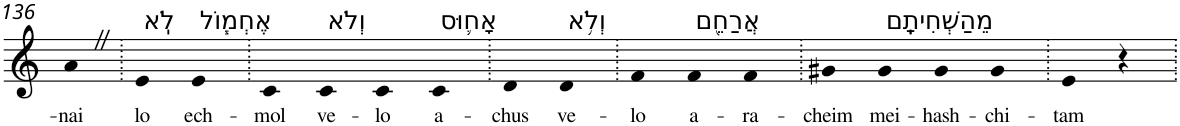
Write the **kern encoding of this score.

**kern	**text
*part1	*part1
*staff1	*staff1
*I"Piano	*
*I'Pno	*
!!LO:PB:g=z
*clefG2	*
*k[]	*
=136	=136
!	!LO:LY:b
4aZ	-nai
=137.	=137.
!LO:TX:a:t=לֹֽא	!
!	!LO:LY:b
4e	lo
!LO:TX:a:t=אֶחְמ֧וֹל	!
!	!LO:LY:b
4e	ech-
=138.	=138.
!	!LO:LY:b
4c	-mol
!LO:TX:a:t=וְלֹא	!
!	!LO:LY:b
4c	ve-
!	!LO:LY:b
4c	-lo
!LO:TX:a:t=אָח֛וּס	!
!	!LO:LY:b
4c	a-
=139.	=139.
!	!LO:LY:b
4d	-chus
!LO:TX:a:t=וְלֹ֥א	!
!	!LO:LY:b
4d	ve-
=140.	=140.
!	!LO:LY:b
4f	-lo
!LO:TX:a:t=אֲרַחֵ֖ם	!
!	!LO:LY:b
4f	a-
!	!LO:LY:b
4f	-ra-
=141.	=141.
!	!LO:LY:b
4g#X	-cheim
!LO:TX:a:t=מֵהַשְׁחִיתָֽם	!
!	!LO:LY:b
4g#	mei-
!	!LO:LY:b
4g#	-hash-
!	!LO:LY:b
4g#	-chi-
=142.	=142.
!	!LO:LY:b
4e	-tam
4r	.
=.	=.
*-	*-
